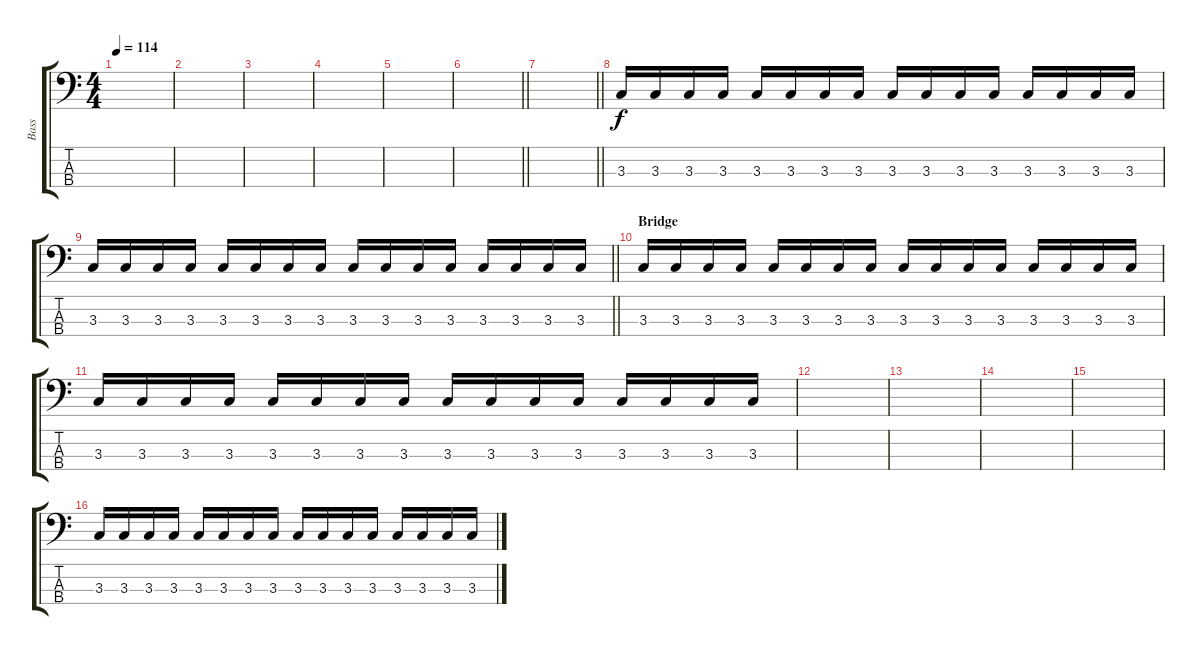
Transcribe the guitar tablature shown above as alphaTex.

\track ("Bass" "Bass") {instrument synthbass1}
\staff {score tabs}
\tuning (G2 D2 A1 E1) {hide}
\ts (4 4)
\tempo 114
\clef f4
\ks c
|
|
|
|
|
\barLineRight lightlight
|
\section ("" "")
\barLineRight lightlight
|
\section ("" "")
3.3.16 3.3.16 3.3.16 3.3.16 3.3.16 3.3.16 3.3.16 3.3.16 3.3.16 3.3.16 3.3.16 3.3.16 3.3.16 3.3.16 3.3.16 3.3.16 |
\barLineRight lightlight
3.3.16 3.3.16 3.3.16 3.3.16 3.3.16 3.3.16 3.3.16 3.3.16 3.3.16 3.3.16 3.3.16 3.3.16 3.3.16 3.3.16 3.3.16 3.3.16 |
\section ("" "Bridge")
3.3.16 3.3.16 3.3.16 3.3.16 3.3.16 3.3.16 3.3.16 3.3.16 3.3.16 3.3.16 3.3.16 3.3.16 3.3.16 3.3.16 3.3.16 3.3.16 |
3.3.16 3.3.16 3.3.16 3.3.16 3.3.16 3.3.16 3.3.16 3.3.16 3.3.16 3.3.16 3.3.16 3.3.16 3.3.16 3.3.16 3.3.16 3.3.16 |
|
|
|
|
3.3.16 3.3.16 3.3.16 3.3.16 3.3.16 3.3.16 3.3.16 3.3.16 3.3.16 3.3.16 3.3.16 3.3.16 3.3.16 3.3.16 3.3.16 3.3.16
